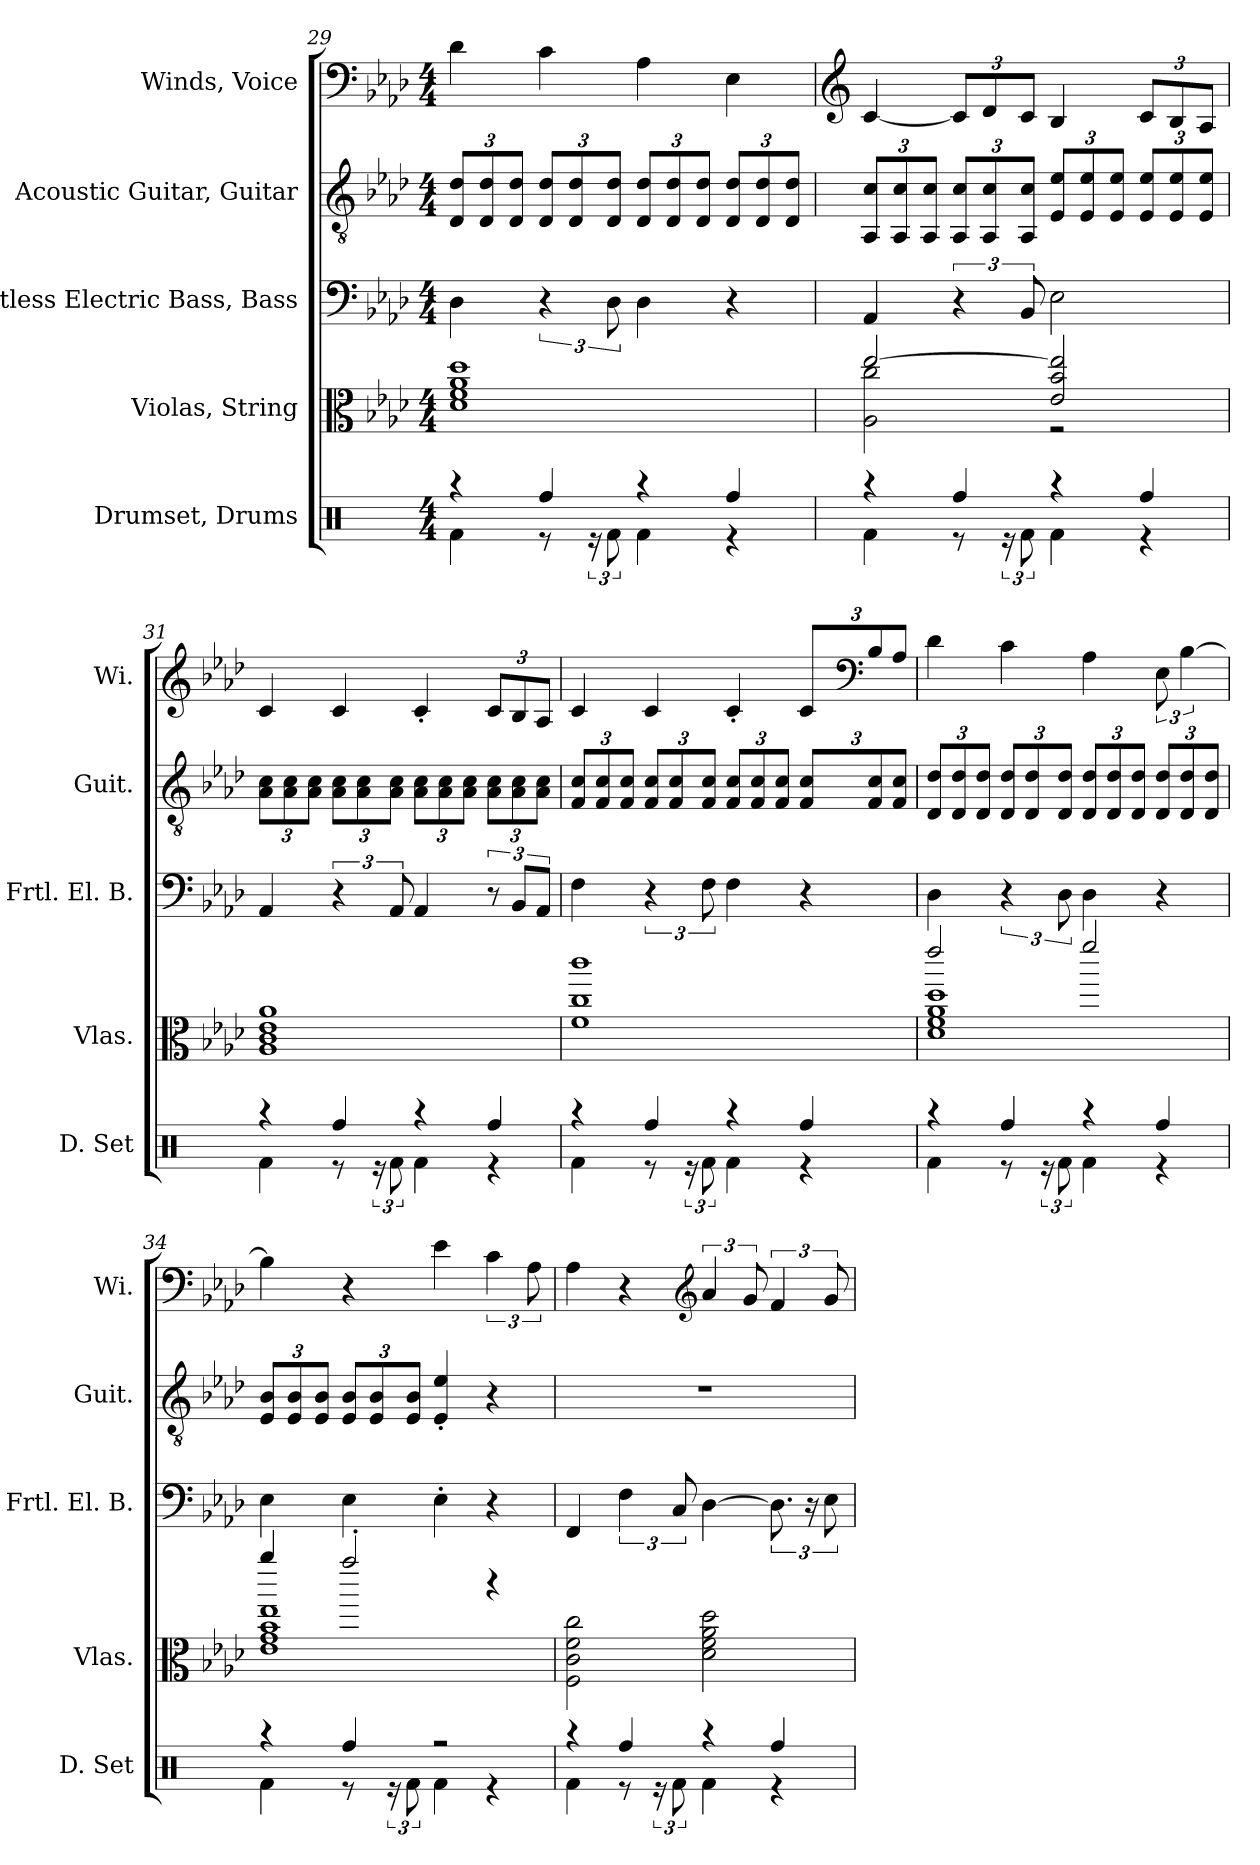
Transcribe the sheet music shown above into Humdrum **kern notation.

**kern	**kern	**kern	**kern	**kern
*part5	*part4	*part3	*part2	*part1
*staff5	*staff4	*staff3	*staff2	*staff1
*I"Drumset, Drums	*I"Violas, String	*I"Fretless Electric Bass, Bass	*I"Acoustic Guitar, Guitar	*I"Winds, Voice
*I'D. Set	*I'Vlas.	*I'Frtl. El. B.	*I'Guit.	*I'Wi.
*clefX	*clefC3	*clefF4	*clefGv2	*clefF4
*	*	*ITrd7c12	*	*
*k[]	*k[b-e-a-d-]	*k[b-e-a-d-]	*k[b-e-a-d-]	*k[b-e-a-d-]
*M4/4	*M4/4	*M4/4	*M4/4	*M4/4
=29	=29	=29	=29	=29
*^	*	*	*	*
*	*	*	*	*Xbrackettup	*
4r	4Rf\	1d- 1f 1a- 1dd-	4DD-\	12D-/ 12d-/L	4d-\
.	.	.	.	12D-/ 12d-/	.
.	.	.	.	12D-/ 12d-/J	.
4Rff/	8r	.	6r	12D-/ 12d-/L	4c\
.	.	.	.	12D-/ 12d-/	.
.	24r	.	.	.	.
.	12Rf\	.	12DD-\	12D-/ 12d-/J	.
4r	4Rf\	.	4DD-\	12D-/ 12d-/L	4A-\
.	.	.	.	12D-/ 12d-/	.
.	.	.	.	12D-/ 12d-/J	.
4Rff/	4r	.	4r	12D-/ 12d-/L	4E-\
.	.	.	.	12D-/ 12d-/	.
.	.	.	.	12D-/ 12d-/J	.
!!LO:LB:g=z
=30	=30	=30	=30	=30	=30
*	*	*	*	*	*clefG2
*	*	*^	*	*	*
4r	4Rf\	[2ee-/	2A-\ 2cc\	4AAA-/	12AA-/ 12c/L	[4c/
.	.	.	.	.	12AA-/ 12c/	.
.	.	.	.	.	12AA-/ 12c/J	.
*	*	*	*	*	*	*Xbrackettup
4Rff/	8r	.	.	6r	12AA-/ 12c/L	12c/L]
.	.	.	.	.	12AA-/ 12c/	12d-/
.	24r	.	.	.	.	.
.	12Rf\	.	.	12BBB-/	12AA-/ 12c/J	12c/J
4r	4Rf\	2e-/ 2b-/ 2ee-/]	2r	2EE-\	12E-/ 12e-/L	4B-/
.	.	.	.	.	12E-/ 12e-/	.
.	.	.	.	.	12E-/ 12e-/J	.
4Rff/	4r	.	.	.	12E-/ 12e-/L	12c/L
.	.	.	.	.	12E-/ 12e-/	12B-/
.	.	.	.	.	12E-/ 12e-/J	12A-/J
*	*	*v	*v	*	*	*
=31	=31	=31	=31	=31	=31
4r	4Rf\	1A- 1c 1e- 1a-	4AAA-/	12A-\ 12c\L	4c/
.	.	.	.	12A-\ 12c\	.
.	.	.	.	12A-\ 12c\J	.
4Rff/	8r	.	6r	12A-\ 12c\L	4c/
.	.	.	.	12A-\ 12c\	.
.	24r	.	.	.	.
.	12Rf\	.	12AAA-/	12A-\ 12c\J	.
4r	4Rf\	.	4AAA-/	12A-\ 12c\L	4c'/
.	.	.	.	12A-\ 12c\	.
.	.	.	.	12A-\ 12c\J	.
4Rff/	4r	.	12r	12A-\ 12c\L	12c/L
.	.	.	12BBB-/L	12A-\ 12c\	12B-/
.	.	.	12AAA-/J	12A-\ 12c\J	12A-/J
!!LO:PB:g=z
=32	=32	=32	=32	=32	=32
4r	4Rf\	1f 1cc 1ccc	4FF\	12F/ 12c/L	4c/
.	.	.	.	12F/ 12c/	.
.	.	.	.	12F/ 12c/J	.
4Rff/	8r	.	6r	12F/ 12c/L	4c/
.	.	.	.	12F/ 12c/	.
.	24r	.	.	.	.
.	12Rf\	.	12FF\	12F/ 12c/J	.
4r	4Rf\	.	4FF\	12F/ 12c/L	4c'/
.	.	.	.	12F/ 12c/	.
.	.	.	.	12F/ 12c/J	.
4Rff/	4r	.	4r	12F/ 12c/L	12c/L
*	*	*	*	*	*clefF4
.	.	.	.	12F/ 12c/	12B-/
.	.	.	.	12F/ 12c/J	12A-/J
=33	=33	=33	=33	=33	=33
*	*	*^	*	*	*
4r	4Rf\	2eee-/	1d- 1f 1a- 1dd-	4DD-\	12D-/ 12d-/L	4d-\
.	.	.	.	.	12D-/ 12d-/	.
.	.	.	.	.	12D-/ 12d-/J	.
4Rff/	8r	.	.	6r	12D-/ 12d-/L	4c\
.	.	.	.	.	12D-/ 12d-/	.
.	24r	.	.	.	.	.
.	12Rf\	.	.	12DD-\	12D-/ 12d-/J	.
4r	4Rf\	2fff/	.	4DD-\	12D-/ 12d-/L	4A-\
.	.	.	.	.	12D-/ 12d-/	.
.	.	.	.	.	12D-/ 12d-/J	.
*	*	*	*	*	*	*brackettup
4Rff/	4r	.	.	4r	12D-/ 12d-/L	12E-\
.	.	.	.	.	12D-/ 12d-/	[6B-\
.	.	.	.	.	12D-/ 12d-/J	.
=34	=34	=34	=34	=34	=34	=34
4r	4Rf\	4aaa-/	1e- 1g 1b- 1ee-	4EE-\	12E-/ 12B-/L	4B-\]
.	.	.	.	.	12E-/ 12B-/	.
.	.	.	.	.	12E-/ 12B-/J	.
4Rff/	8r	2ggg'/	.	4EE-\	12E-/ 12B-/L	4r
.	.	.	.	.	12E-/ 12B-/	.
.	24r	.	.	.	.	.
.	12Rf\	.	.	.	12E-/ 12B-/J	.
2r	4Rf\	.	.	4EE-'\	4E-/' 4e-/'	4e-\
.	4r	4r	.	4r	4r	6c\
.	.	.	.	.	.	12A-\
*	*	*v	*v	*	*	*
!!LO:LB:g=z
=35	=35	=35	=35	=35	=35
4r	4Rf\	2F\ 2c\ 2f\ 2cc\	4FFF/	1r	4A-\
4Rff/	8r	.	6FF\	.	4r
.	24r	.	.	.	.
.	12Rf\	.	12CC/	.	.
*	*	*	*	*	*clefG2
4r	4Rf\	2d-\ 2f\ 2a-\ 2dd-\	[4DD-\	.	6a-/
.	.	.	.	.	12g/
4Rff/	4r	.	12.DD-\]	.	6f/
.	.	.	24r	.	.
.	.	.	12EE-\	.	12g/
*v	*v	*	*	*	*
=	=	=	=	=
*-	*-	*-	*-	*-
